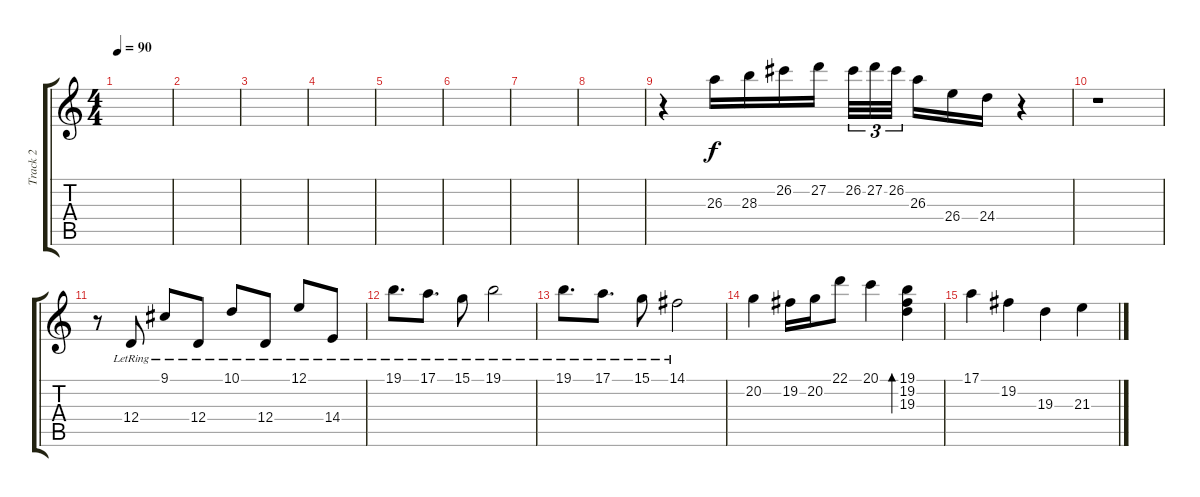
\track ("Track 2" "Track 2") {instrument brightacousticpiano}
\staff {score tabs}
\tuning (E4 B3 G3 D3 A2 E2) {hide}
\ts (4 4)
\tempo 90
\clef g2
\ks c
|
|
|
|
|
|
|
|
r.4 26.3.16 28.3.16 26.2.16 27.2.16 26.2.32{tu (3 2)} 27.2.32{tu (3 2)} 26.2.32{tu (3 2) beam splitsecondary} 26.3.16 26.4.16 24.4.16 r.4 |
r.1 |
r.8{volume 11} 12.4{lr}.8{volume 14} 9.1{lr}.8 12.4{lr}.8 10.1{lr}.8 12.4{lr}.8 12.1{lr}.8 14.4{lr}.8 |
19.1{lr}.8{d volume 16} 17.1{lr}.8{d} 15.1{lr}.8 19.1{lr}.2 |
19.1{lr}.8{d} 17.1{lr}.8{d} 15.1{lr}.8 14.1{lr}.2 |
20.2.4 19.2.16 20.2.16 22.1.8 20.1.4 (19.1 19.2 19.3).4{bd 120} |
17.1.4 19.2.4 19.3.4 21.3.4
